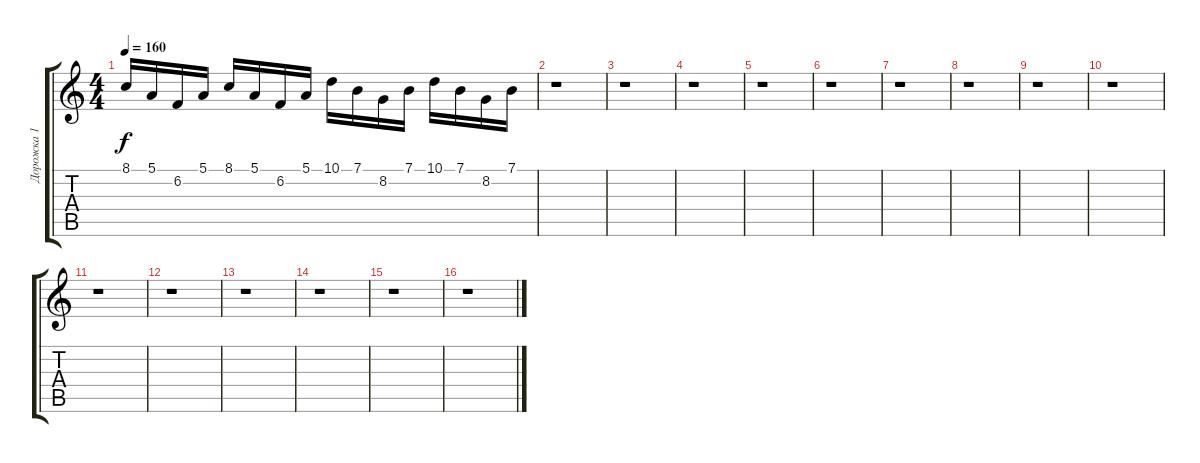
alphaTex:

\track ("Дорожка 1" "Дорожка 1") {instrument clavinet}
\staff {score tabs}
\tuning (E4 B3 G3 D3 A2 E2) {hide}
\ts (4 4)
\tempo 160
\clef g2
\ks c
8.1.16{dy f} 5.1.16 6.2.16 5.1.16 8.1.16 5.1.16 6.2.16 5.1.16 10.1.16 7.1.16 8.2.16 7.1.16 10.1.16 7.1.16 8.2.16 7.1.16 |
r.1 |
r.1 |
r.1 |
r.1 |
r.1 |
r.1 |
r.1 |
r.1 |
r.1 |
r.1 |
r.1 |
r.1 |
r.1 |
r.1 |
r.1
